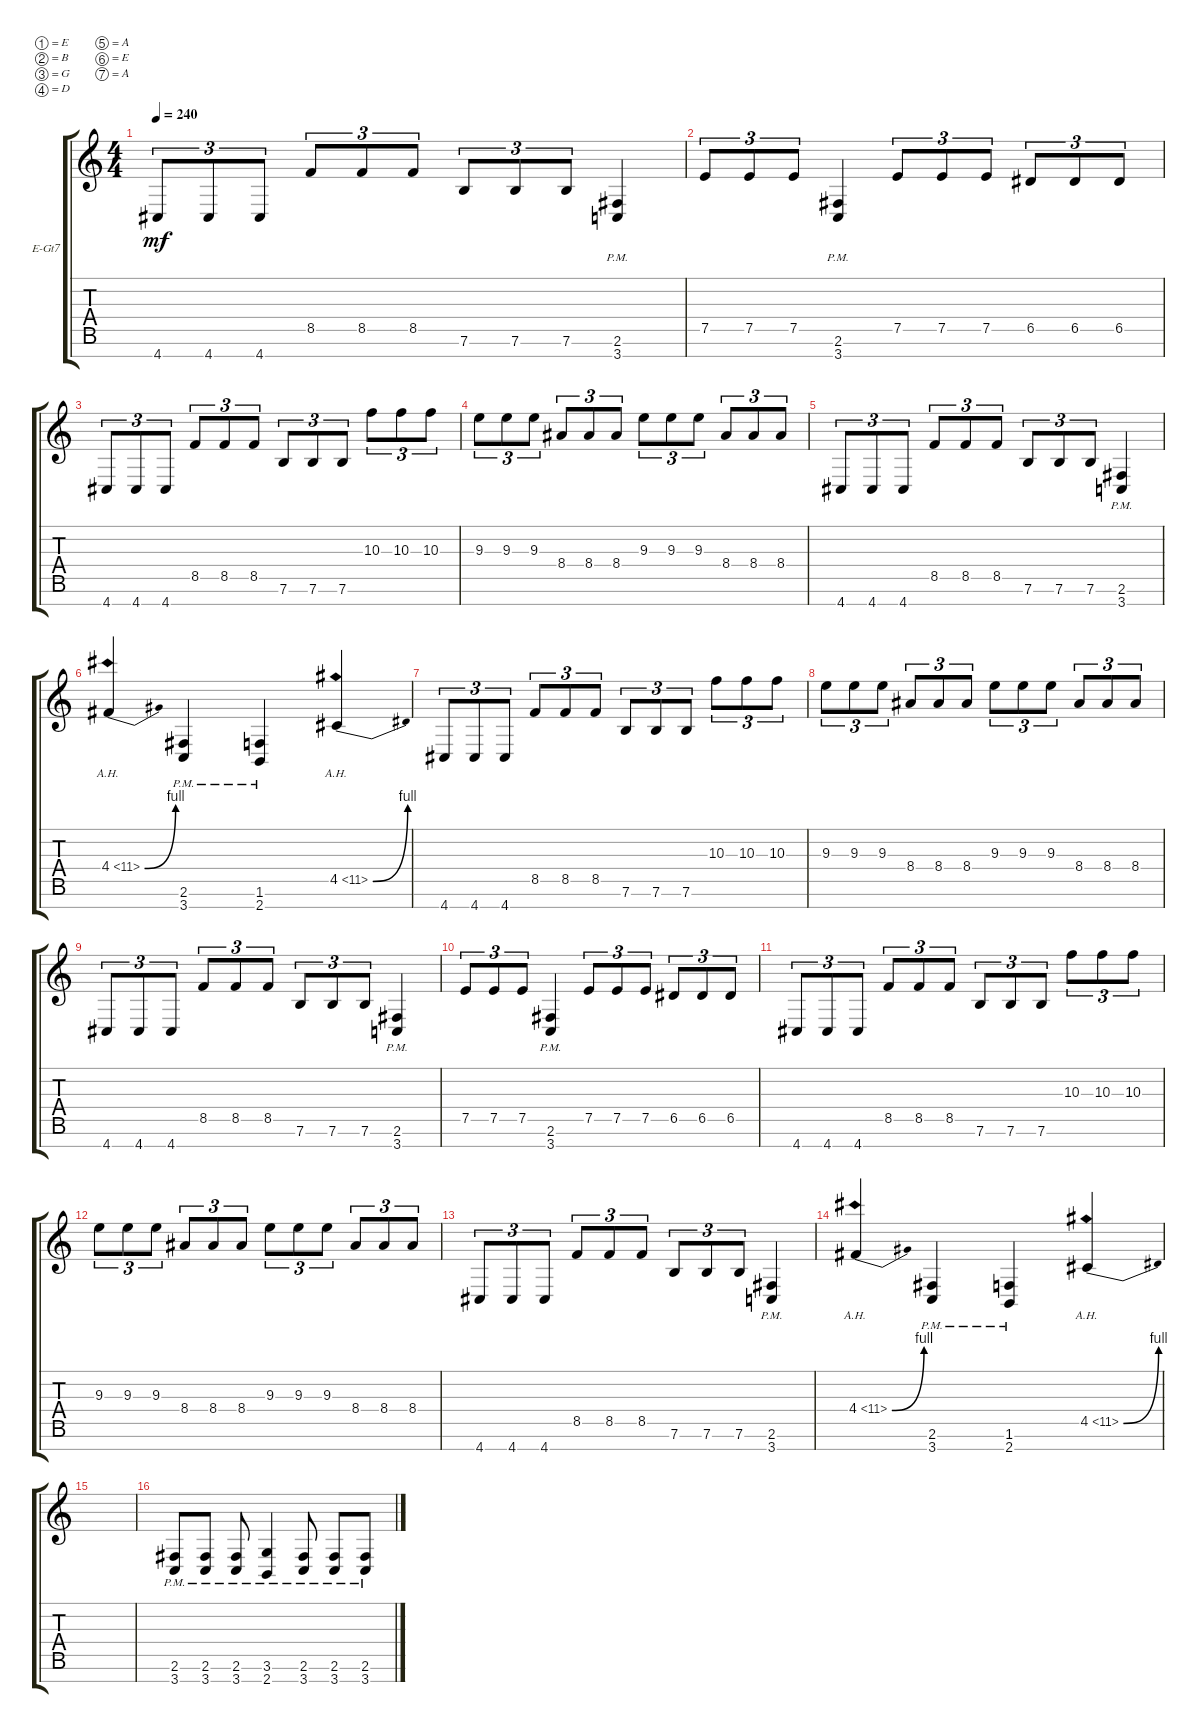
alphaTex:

\defaultSystemsLayout 4
\bracketExtendMode groupsimilarinstruments
\firstSystemTrackNameOrientation horizontal
\otherSystemsTrackNameOrientation horizontal
\track ("Electric Guitar" "E-Gt7") {instrument distortionguitar}
\staff {score tabs}
\tuning (E4 B3 G3 D3 A2 E2 A1)
\ts (4 4)
\tempo 240
\clef g2
\ks c
4.7.8{tu (3 2) dy mf} 4.7.8{tu (3 2)} 4.7.8{tu (3 2)} 8.5.8{tu (3 2)} 8.5.8{tu (3 2)} 8.5.8{tu (3 2)} 7.6.8{tu (3 2)} 7.6.8{tu (3 2)} 7.6.8{tu (3 2)} (3.7{pm} 2.6{pm}).4 |
7.5.8{tu (3 2)} 7.5.8{tu (3 2)} 7.5.8{tu (3 2)} (3.7{pm} 2.6{pm}).4 7.5.8{tu (3 2)} 7.5.8{tu (3 2)} 7.5.8{tu (3 2)} 6.5.8{tu (3 2)} 6.5.8{tu (3 2)} 6.5.8{tu (3 2)} |
4.7.8{tu (3 2)} 4.7.8{tu (3 2)} 4.7.8{tu (3 2)} 8.5.8{tu (3 2)} 8.5.8{tu (3 2)} 8.5.8{tu (3 2)} 7.6.8{tu (3 2)} 7.6.8{tu (3 2)} 7.6.8{tu (3 2)} 10.3.8{tu (3 2)} 10.3.8{tu (3 2)} 10.3.8{tu (3 2)} |
9.3.8{tu (3 2)} 9.3.8{tu (3 2)} 9.3.8{tu (3 2)} 8.4.8{tu (3 2)} 8.4.8{tu (3 2)} 8.4.8{tu (3 2)} 9.3.8{tu (3 2)} 9.3.8{tu (3 2)} 9.3.8{tu (3 2)} 8.4.8{tu (3 2)} 8.4.8{tu (3 2)} 8.4.8{tu (3 2)} |
4.7.8{tu (3 2)} 4.7.8{tu (3 2)} 4.7.8{tu (3 2)} 8.5.8{tu (3 2)} 8.5.8{tu (3 2)} 8.5.8{tu (3 2)} 7.6.8{tu (3 2)} 7.6.8{tu (3 2)} 7.6.8{tu (3 2)} (3.7{pm} 2.6{pm}).4 |
4.4{be (bend 0 0 59.4 4) ah 7}.4 (3.7{pm} 2.6{pm}).4 (2.7{pm} 1.6{pm}).4 4.5{be (bend 0 0 59.4 4) ah 7}.4 |
4.7.8{tu (3 2)} 4.7.8{tu (3 2)} 4.7.8{tu (3 2)} 8.5.8{tu (3 2)} 8.5.8{tu (3 2)} 8.5.8{tu (3 2)} 7.6.8{tu (3 2)} 7.6.8{tu (3 2)} 7.6.8{tu (3 2)} 10.3.8{tu (3 2)} 10.3.8{tu (3 2)} 10.3.8{tu (3 2)} |
9.3.8{tu (3 2)} 9.3.8{tu (3 2)} 9.3.8{tu (3 2)} 8.4.8{tu (3 2)} 8.4.8{tu (3 2)} 8.4.8{tu (3 2)} 9.3.8{tu (3 2)} 9.3.8{tu (3 2)} 9.3.8{tu (3 2)} 8.4.8{tu (3 2)} 8.4.8{tu (3 2)} 8.4.8{tu (3 2)} |
4.7.8{tu (3 2)} 4.7.8{tu (3 2)} 4.7.8{tu (3 2)} 8.5.8{tu (3 2)} 8.5.8{tu (3 2)} 8.5.8{tu (3 2)} 7.6.8{tu (3 2)} 7.6.8{tu (3 2)} 7.6.8{tu (3 2)} (3.7{pm} 2.6{pm}).4 |
7.5.8{tu (3 2)} 7.5.8{tu (3 2)} 7.5.8{tu (3 2)} (3.7{pm} 2.6{pm}).4 7.5.8{tu (3 2)} 7.5.8{tu (3 2)} 7.5.8{tu (3 2)} 6.5.8{tu (3 2)} 6.5.8{tu (3 2)} 6.5.8{tu (3 2)} |
4.7.8{tu (3 2)} 4.7.8{tu (3 2)} 4.7.8{tu (3 2)} 8.5.8{tu (3 2)} 8.5.8{tu (3 2)} 8.5.8{tu (3 2)} 7.6.8{tu (3 2)} 7.6.8{tu (3 2)} 7.6.8{tu (3 2)} 10.3.8{tu (3 2)} 10.3.8{tu (3 2)} 10.3.8{tu (3 2)} |
9.3.8{tu (3 2)} 9.3.8{tu (3 2)} 9.3.8{tu (3 2)} 8.4.8{tu (3 2)} 8.4.8{tu (3 2)} 8.4.8{tu (3 2)} 9.3.8{tu (3 2)} 9.3.8{tu (3 2)} 9.3.8{tu (3 2)} 8.4.8{tu (3 2)} 8.4.8{tu (3 2)} 8.4.8{tu (3 2)} |
4.7.8{tu (3 2)} 4.7.8{tu (3 2)} 4.7.8{tu (3 2)} 8.5.8{tu (3 2)} 8.5.8{tu (3 2)} 8.5.8{tu (3 2)} 7.6.8{tu (3 2)} 7.6.8{tu (3 2)} 7.6.8{tu (3 2)} (3.7{pm} 2.6{pm}).4 |
4.4{be (bend 0 0 59.4 4) ah 7}.4 (3.7{pm} 2.6{pm}).4 (2.7{pm} 1.6{pm}).4 4.5{be (bend 0 0 59.4 4) ah 7}.4 |
|
(3.7{pm} 2.6{pm}).8 (3.7{pm} 2.6{pm}).8 (3.7{pm} 2.6{pm}).8 (2.7{pm} 3.6{pm}).4 (3.7{pm} 2.6{pm}).8 (3.7{pm} 2.6{pm}).8 (3.7{pm} 2.6{pm}).8
